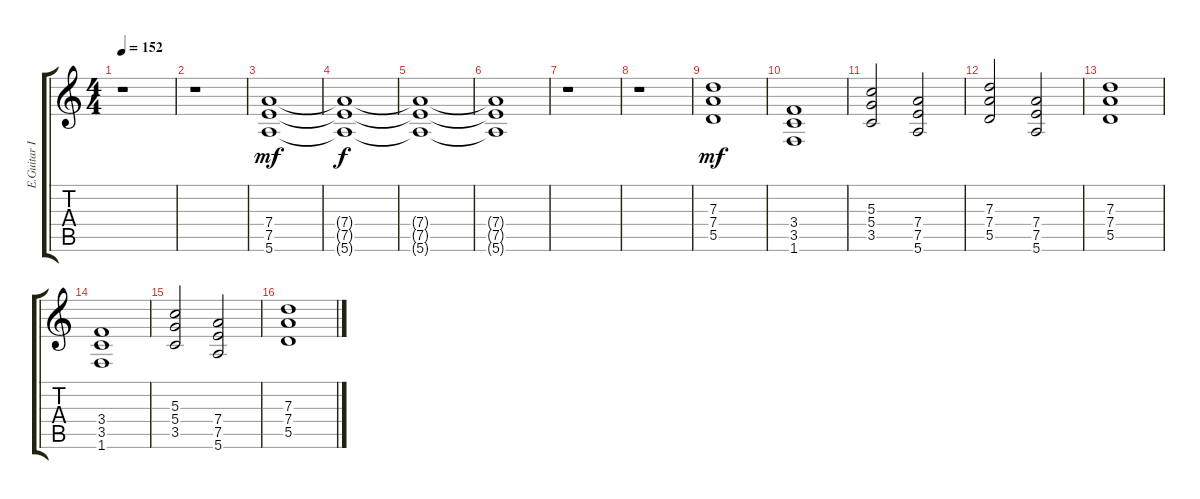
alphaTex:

\track ("E.Guitar I" "E.Guitar I") {instrument overdrivenguitar}
\staff {score tabs}
\tuning (E4 B3 G3 D3 A2 E2) {hide}
\ts (4 4)
\tempo 152
\clef g2
\ks c
r.1{dy f} |
r.1 |
(7.4 7.5 5.6).1{dy mf} |
(7.4{t} 7.5{t} 5.6{t}).1{dy f} |
(7.4{t} 7.5{t} 5.6{t}).1 |
(7.4{t} 7.5{t} 5.6{t}).1 |
r.1 |
r.1 |
(7.3 7.4 5.5).1{dy mf} |
(3.4 3.5 1.6).1 |
(5.3 5.4 3.5).2 (7.4 7.5 5.6).2 |
(7.3 7.4 5.5).2 (7.4 7.5 5.6).2 |
(7.3 7.4 5.5).1 |
(3.4 3.5 1.6).1 |
(5.3 5.4 3.5).2 (7.4 7.5 5.6).2 |
(7.3 7.4 5.5).1
